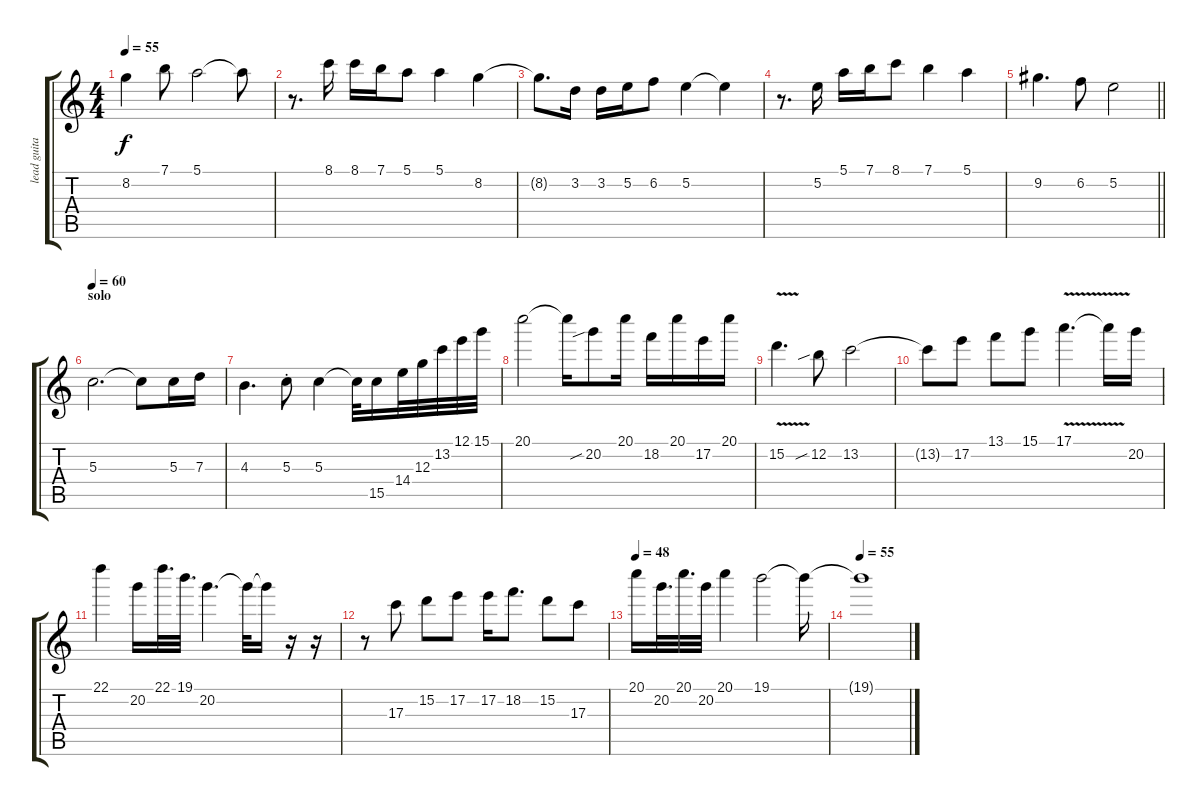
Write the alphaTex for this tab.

\track ("lead guitar" "lead guita") {instrument electricguitarmuted}
\staff {score tabs}
\tuning (E4 B3 G3 D3 A2 E2) {hide}
\ts (4 4)
\tempo 55
\clef g2
\ks c
8.2.4{dy f} 7.1.8 5.1.2 5.1{t}.8 |
r.8{d} 8.1.16 8.1.16 7.1.16 5.1.8 5.1.4 8.2.4 |
8.2{t}.8{d} 3.2.16 3.2.16 5.2.16 6.2.8 5.2.4 5.2{t}.4 |
r.8{d} 5.2.16 5.1.16 7.1.16 8.1.8 7.1.4 5.1.4 |
\barLineRight lightlight
9.2.4{d} 6.2.8 5.2.2 |
\section ("" "solo")
\tempo 56
\tempo 60
5.3.2{d volume 3 instrument overdrivenguitar} 5.3{t}.8 5.3.16{volume 14} 7.3.16{volume 15} |
4.3.4{d volume 15} 5.3{st}.8 5.3.4 5.3{t}.32 15.5.16 14.4.32 12.3.32 13.2.32 12.1.32 15.1.32 |
20.1.2 20.1{t}.16 20.2{sib}.8 20.1.16 18.2.16 20.1.16 17.2.16 20.1.16 |
15.2{v}.4{d} 12.2{sib}.8 13.2.2 |
13.2{t}.8 17.2.8 13.1.8 15.1.8 17.1{v}.4{d} 17.1{t}.16 20.2.16 |
22.1.4 20.2.16 22.1.32{d} 19.1.32{d} 20.2.4{d volume 9} 20.2{t}.32 20.2{t}.16 r.16 r.16 |
r.8 17.3.8{volume 15} 15.2.8{volume 15} 17.2.8{volume 15} 17.2.16{volume 15} 18.2.8{d volume 15} 15.2.8 17.3.8 |
\tempo 48
20.1.16 20.2.32{d} 20.1.32{d} 20.2.32 20.1.4 19.1.2{volume 0} 19.1{t}.16 |
\tempo 55
19.1{t}.1
